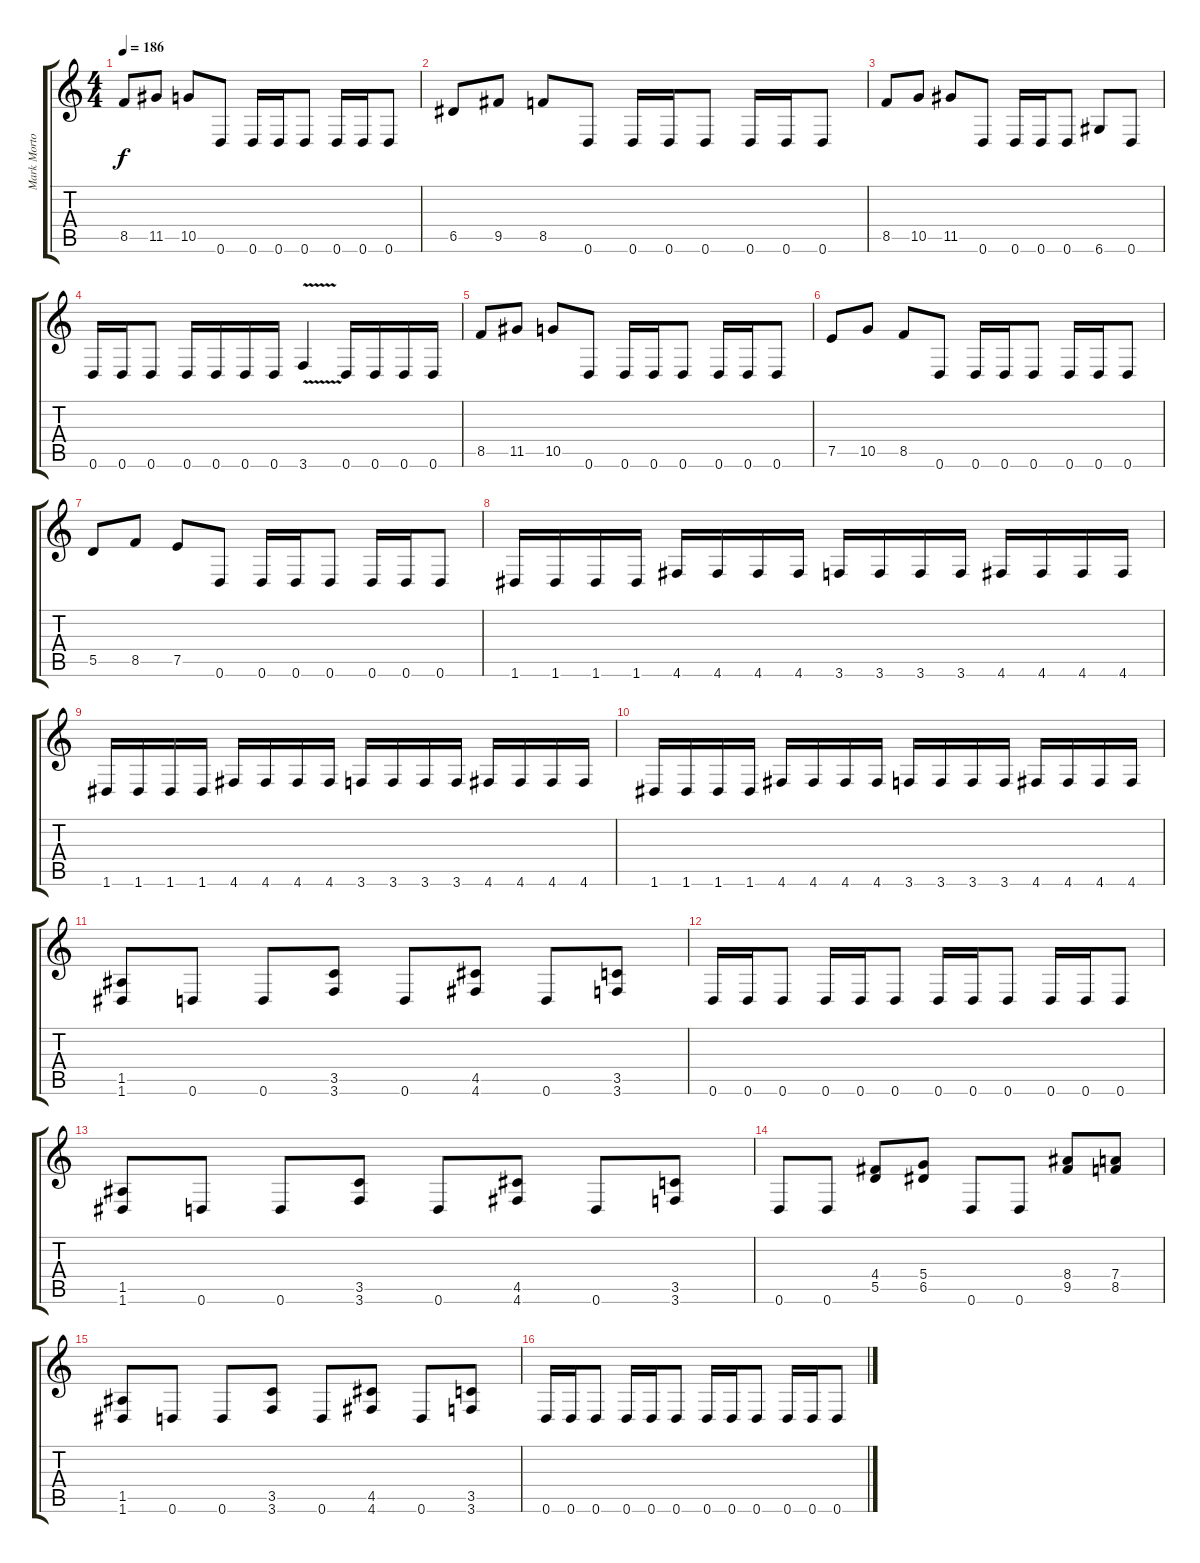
\track ("Mark Morton" "Mark Morto") {instrument distortionguitar}
\staff {score tabs}
\tuning (E4 B3 G3 D3 A2 D2) {hide}
\ts (4 4)
\tempo 186
\clef g2
\ks c
8.5.8{dy f} 11.5.8 10.5.8 0.6.8 0.6.16 0.6.16 0.6.8 0.6.16 0.6.16 0.6.8 |
6.5.8 9.5.8 8.5.8 0.6.8 0.6.16 0.6.16 0.6.8 0.6.16 0.6.16 0.6.8 |
8.5.8 10.5.8 11.5.8 0.6.8 0.6.16 0.6.16 0.6.8 6.6.8 0.6.8 |
0.6.16 0.6.16 0.6.8 0.6.16 0.6.16 0.6.16 0.6.16 3.6{v}.4 0.6.16 0.6.16 0.6.16 0.6.16 |
8.5.8 11.5.8 10.5.8 0.6.8 0.6.16 0.6.16 0.6.8 0.6.16 0.6.16 0.6.8 |
7.5.8 10.5.8 8.5.8 0.6.8 0.6.16 0.6.16 0.6.8 0.6.16 0.6.16 0.6.8 |
5.5.8 8.5.8 7.5.8 0.6.8 0.6.16 0.6.16 0.6.8 0.6.16 0.6.16 0.6.8 |
1.6.16 1.6.16 1.6.16 1.6.16 4.6.16 4.6.16 4.6.16 4.6.16 3.6.16 3.6.16 3.6.16 3.6.16 4.6.16 4.6.16 4.6.16 4.6.16 |
1.6.16 1.6.16 1.6.16 1.6.16 4.6.16 4.6.16 4.6.16 4.6.16 3.6.16 3.6.16 3.6.16 3.6.16 4.6.16 4.6.16 4.6.16 4.6.16 |
1.6.16 1.6.16 1.6.16 1.6.16 4.6.16 4.6.16 4.6.16 4.6.16 3.6.16 3.6.16 3.6.16 3.6.16 4.6.16 4.6.16 4.6.16 4.6.16 |
(1.5 1.6).8 0.6.8 0.6.8 (3.5 3.6).8 0.6.8 (4.5 4.6).8 0.6.8 (3.5 3.6).8 |
0.6.16 0.6.16 0.6.8 0.6.16 0.6.16 0.6.8 0.6.16 0.6.16 0.6.8 0.6.16 0.6.16 0.6.8 |
(1.5 1.6).8 0.6.8 0.6.8 (3.5 3.6).8 0.6.8 (4.5 4.6).8 0.6.8 (3.5 3.6).8 |
0.6.8 0.6.8 (4.4 5.5).8 (5.4 6.5).8 0.6.8 0.6.8 (8.4 9.5).8 (7.4 8.5).8 |
(1.5 1.6).8 0.6.8 0.6.8 (3.5 3.6).8 0.6.8 (4.5 4.6).8 0.6.8 (3.5 3.6).8 |
0.6.16 0.6.16 0.6.8 0.6.16 0.6.16 0.6.8 0.6.16 0.6.16 0.6.8 0.6.16 0.6.16 0.6.8
